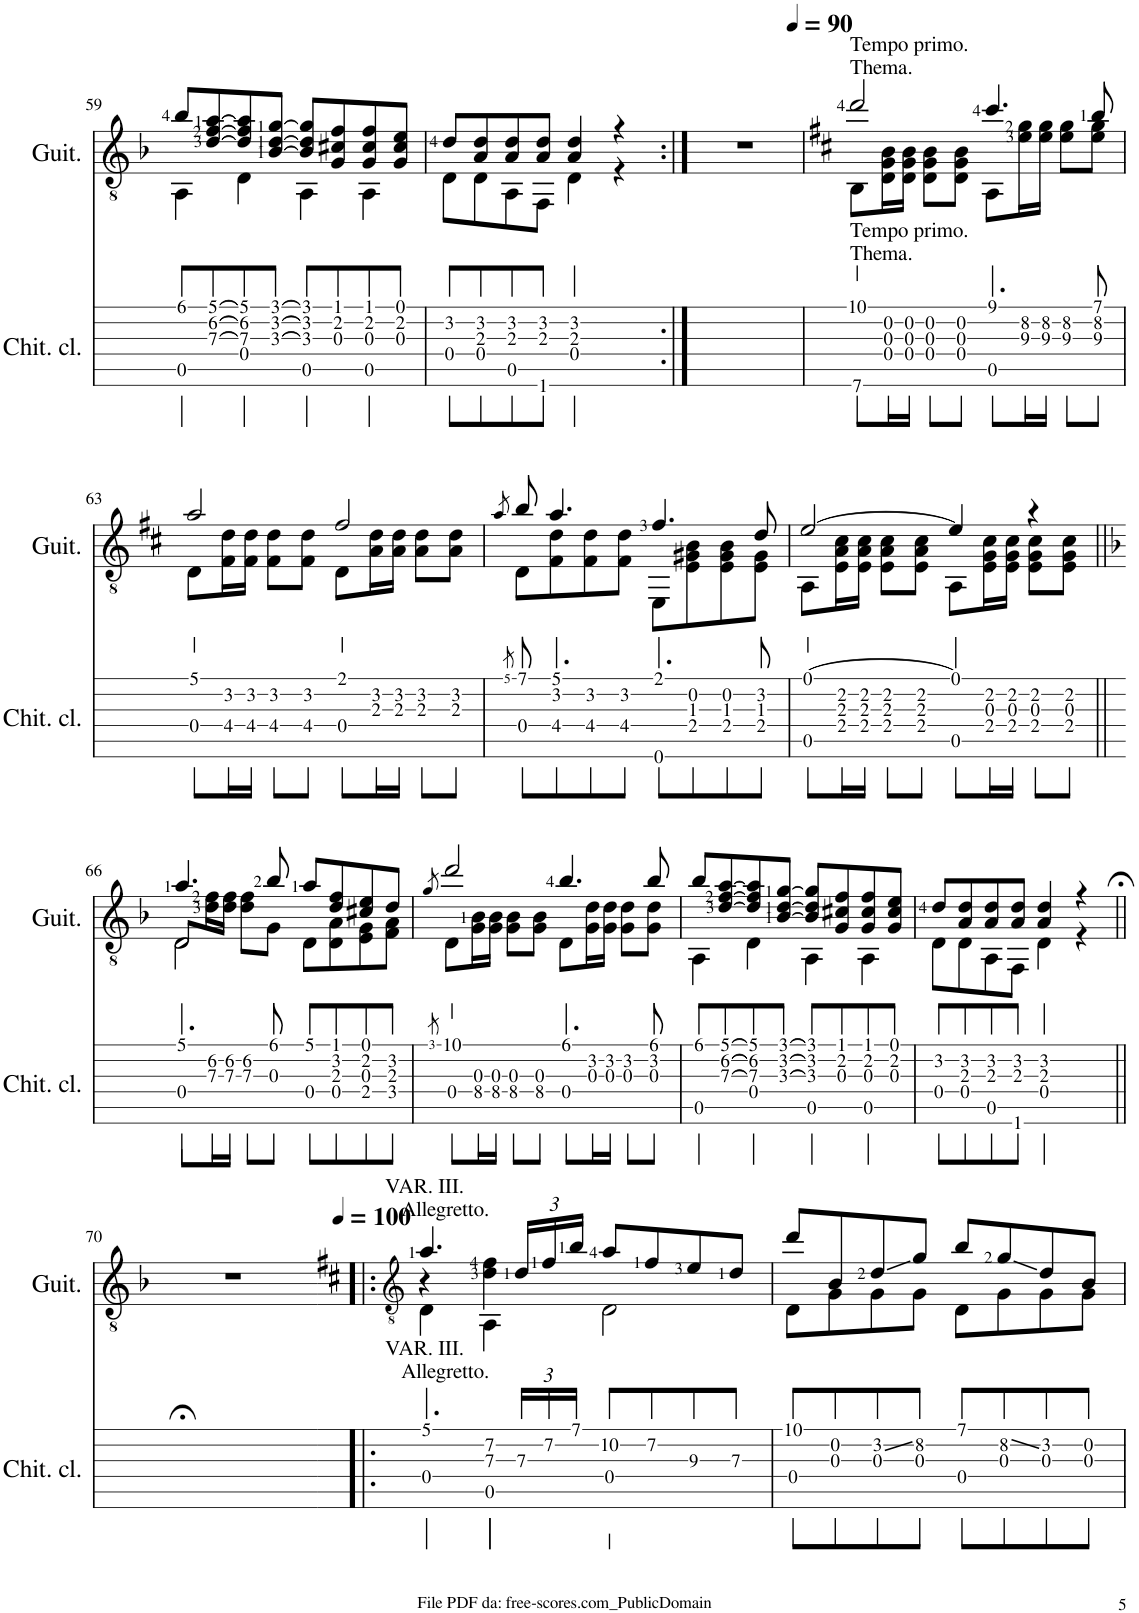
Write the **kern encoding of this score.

**kern	**kern
*part2	*part1
*staff2	*staff1
*I"Chitarra classica	*I"Guitar
*I'Chit. cl.	*I'Guit.
!!LO:PB:g=z
*clefGv2	*clefGv2
*k[b-]	*k[b-]
*M4/4	*M4/4
=59	=59
*^	*^
8b-/L	4AA\	8b-/L	4AA\
[8d/ [8f/ [8a/	.	[8d/ [8f/ [8a/	.
8d/] 8f/] 8a/]	4D\	8d/] 8f/] 8a/]	4D\
[8B-/ [8d/ [8g/J	.	[8B-/ [8d/ [8g/J	.
8B-/] 8d/] 8g/]L	4AA\	8B-/] 8d/] 8g/]L	4AA\
8G/ 8c#X/ 8f/	.	8G/ 8c#X/ 8f/	.
8G/ 8c#/ 8f/	4AA\	8G/ 8c#/ 8f/	4AA\
8G/ 8c#/ 8e/J	.	8G/ 8c#/ 8e/J	.
=60	=60	=60	=60
8d/L	8D\L	8d/L	8D\L
8A/ 8d/	8D\	8A/ 8d/	8D\
8A/ 8d/	8AA\	8A/ 8d/	8AA\
8A/ 8d/J	8FF\J	8A/ 8d/J	8FF\J
4A/ 4d/	4D\	4A/ 4d/	4D\
4r	4r	4r	4r
*v	*v	*	*
*	*v	*v
=61:|!	=61:|!
1r	1r
=62	=62
*k[f#c#]	*k[f#c#]
*	*MM90
*^	*^
!	!	!LO:TX:a:t=Tempo primo.	!
!	!	!LO:TX:a:t=Thema.	!
!LO:TX:a:t=Tempo primo.	!	!	!
!LO:TX:a:t=Thema.	!	!	!
2dd/	8BB\L	2dd/	8BB\L
.	16D\ 16G\ 16B\L	.	16D\ 16G\ 16B\L
.	16D\ 16G\ 16B\JJ	.	16D\ 16G\ 16B\JJ
.	8D\ 8G\ 8B\L	.	8D\ 8G\ 8B\L
.	8D\ 8G\ 8B\J	.	8D\ 8G\ 8B\J
4.cc#/	8AA\L	4.cc#/	8AA\L
.	16e\ 16g\L	.	16e\ 16g\L
.	16e\ 16g\JJ	.	16e\ 16g\JJ
.	8e\ 8g\L	.	8e\ 8g\L
8b/	8e\ 8g\J	8b/	8e\ 8g\J
!!LO:LB:g=z	!!
=63	=63	=63	=63
2a/	8D\L	2a/	8D\L
.	16F#\ 16d\L	.	16F#\ 16d\L
.	16F#\ 16d\JJ	.	16F#\ 16d\JJ
.	8F#\ 8d\L	.	8F#\ 8d\L
.	8F#\ 8d\J	.	8F#\ 8d\J
2f#/	8D\L	2f#/	8D\L
.	16A\ 16d\L	.	16A\ 16d\L
.	16A\ 16d\JJ	.	16A\ 16d\JJ
.	8A\ 8d\L	.	8A\ 8d\L
.	8A\ 8d\J	.	8A\ 8d\J
=64	=64	=64	=64
8qa/	.	8qa/	.
8b/	8D\L	8b/	8D\L
4.a/	8F#\ 8d\	4.a/	8F#\ 8d\
.	8F#\ 8d\	.	8F#\ 8d\
.	8F#\ 8d\J	.	8F#\ 8d\J
4.f#/	8EE\L	4.f#/	8EE\L
.	8E\ 8G#X\ 8B\	.	8E\ 8G#X\ 8B\
.	8E\ 8G#\ 8B\	.	8E\ 8G#\ 8B\
8d/	8E\ 8G#\J	8d/	8E\ 8G#\J
=65	=65	=65	=65
[2e/	8AA\L	[2e/	8AA\L
.	16E\ 16A\ 16c#\L	.	16E\ 16A\ 16c#\L
.	16E\ 16A\ 16c#\JJ	.	16E\ 16A\ 16c#\JJ
.	8E\ 8A\ 8c#\L	.	8E\ 8A\ 8c#\L
.	8E\ 8A\ 8c#\J	.	8E\ 8A\ 8c#\J
4e/]	8AA\L	4e/]	8AA\L
.	16E\ 16G\ 16c#\L	.	16E\ 16G\ 16c#\L
.	16E\ 16G\ 16c#\JJ	.	16E\ 16G\ 16c#\JJ
4r	8E\ 8G\ 8c#\L	4r	8E\ 8G\ 8c#\L
.	8E\ 8G\ 8c#\J	.	8E\ 8G\ 8c#\J
*v	*v	*	*
*	*v	*v
!!LO:LB:g=z
=66||	=66||
*k[b-]	*k[b-]
*^	*^
!	!LO:N:head=open	!	!LO:N:head=open
*	*^	*	*^
4.a/	8D\L	2D\	4.a/	8D/L	2D\
.	16d\ 16f\L	.	.	16d\ 16f\L	.
.	16d\ 16f\JJ	.	.	16d\ 16f\JJ	.
.	8d\ 8f\L	.	.	8d\ 8f\L	.
8b-/	8G\J	.	8b-/	8G\J	.
8a/L	8D\L	2ryy	8a/L	8D\L	2ryy
8d/ 8f/	8D\ 8A\	.	8d/ 8f/	8D\ 8A\	.
8c#X/ 8e/	8E\ 8G\	.	8c#X/ 8e/	8E\ 8G\	.
8d/J	8F\ 8A\J	.	8d/J	8F\ 8A\J	.
*v	*v	*v	*	*	*
*	*v	*v	*v
=67	=67
8qg/	8qg/
*^	*^
2dd/	8D\L	2dd/	8D\L
.	16B-\ 16G\L	.	16G\ 16B-\L
.	16B-\ 16G\JJ	.	16G\ 16B-\JJ
.	8B-\ 8G\L	.	8G\ 8B-\L
.	8B-\ 8G\J	.	8G\ 8B-\J
4.b-/	8D\L	4.b-/	8D\L
.	16G\ 16d\L	.	16G\ 16d\L
.	16G\ 16d\JJ	.	16G\ 16d\JJ
.	8G\ 8d\L	.	8G\ 8d\L
8b-/	8G\ 8d\J	8b-/	8G\ 8d\J
=68	=68	=68	=68
8b-/L	4AA\	8b-/L	4AA\
[8d/ [8f/ [8a/	.	[8d/ [8f/ [8a/	.
8d/] 8f/] 8a/]	4D\	8d/] 8f/] 8a/]	4D\
[8B-/ [8d/ [8g/J	.	[8B-/ [8d/ [8g/J	.
8B-/] 8d/] 8g/]L	4AA\	8B-/] 8d/] 8g/]L	4AA\
8G/ 8c#X/ 8f/	.	8G/ 8c#X/ 8f/	.
8G/ 8c#/ 8f/	4AA\	8G/ 8c#/ 8f/	4AA\
8G/ 8c#/ 8e/J	.	8G/ 8c#/ 8e/J	.
=69	=69	=69	=69
8d/L	8D\L	8d/L	8D\L
8A/ 8d/	8D\	8A/ 8d/	8D\
8A/ 8d/	8AA\	8A/ 8d/	8AA\
8A/ 8d/J	8FF\J	8A/ 8d/J	8FF\J
4A/ 4d/	4D\	4A/ 4d/	4D\
4r	4r	4r	4r
*v	*v	*	*
*	*v	*v
!!LO:LB:g=z
=70||	=70||
1r;<	1r
=71!|:	=71!|:
*clefGv2	*clefGv2
*k[f#c#]	*k[f#c#]
*	*MM100
*^	*^
*	*^	*	*^
!	!	!	!LO:TX:a:t=VAR. III.	!	!
!	!	!	!LO:TX:a:t=Allegretto.	!	!
!LO:TX:a:t=VAR. III.	!	!	!	!	!
!LO:TX:a:t=Allegretto.	!	!	!	!	!
4.a/	4r	4D\	4.a/	4r	4D\
.	4d\ 4f#\	4AA\	.	4d\ 4f#\	4AA\
*Xbrackettup	*	*	*Xbrackettup	*	*
24d/LL	.	.	24d/LL	.	.
24f#/	.	.	24f#/	.	.
24b/JJ	.	.	24b/JJ	.	.
8a/L	2ryy	2D\	8a/L	2ryy	2D\
8f#/	.	.	8f#/	.	.
8e/	.	.	8e/	.	.
8d/J	.	.	8d/J	.	.
*	*v	*v	*	*	*
*	*	*	*v	*v
=72	=72	=72	=72
8dd/L	8D\L	8dd/L	8D\L
8B/	8G\	8B/	8G\
8d/	8G\	8d/	8G\
8g/J	8G\J	8g/J	8G\J
8b/L	8D\L	8b/L	8D\L
8g/	8G\	8g/	8G\
8d/	8G\	8d/	8G\
8B/J	8G\J	8B/J	8G\J
*v	*v	*	*
*	*v	*v
=	=
*-	*-
